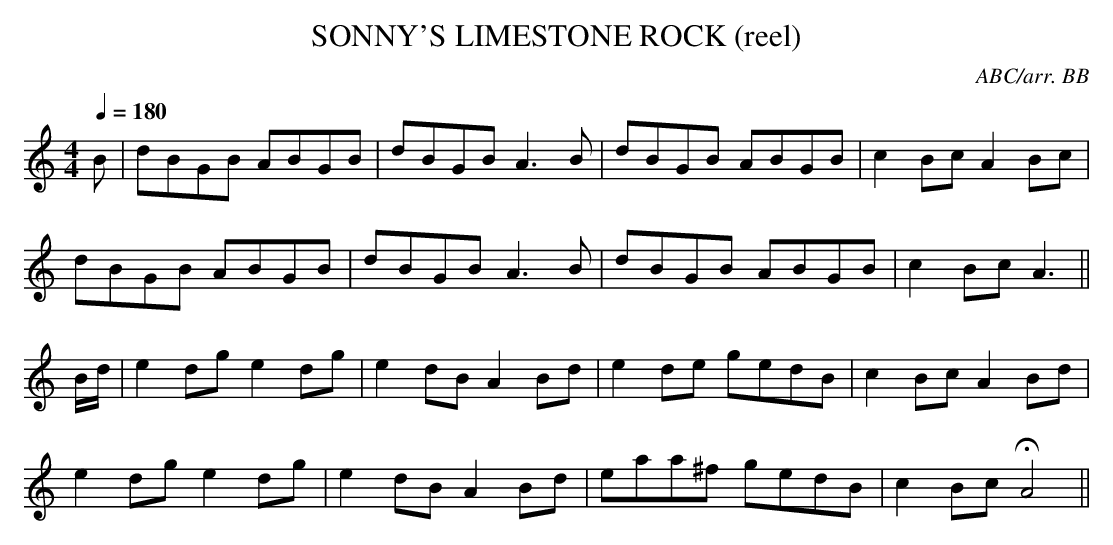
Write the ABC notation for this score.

X:1
T:SONNY'S LIMESTONE ROCK (reel)
C:ABC/arr. BB
L:1/8
M:4/4
Q:1/4=180
K:Am
B|dBGB ABGB|dBGB A3B|dBGB ABGB|c2Bc A2Bc|
dBGB ABGB|dBGB A3B|dBGB ABGB|c2 Bc A3 ||
B/d/|e2 dg e2 dg|e2 dB A2 Bd|e2 de gedB|c2 Bc A2 Bd|
e2 dg e2 dg|e2 dB A2 Bd|eaa^f gedB|c2 Bc HA4 ||
